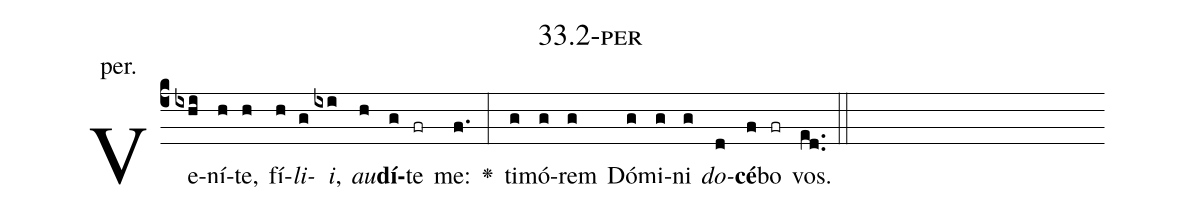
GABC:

name: 33.2-per;
annotation: per.;
%%
(c4)Ve(ixhi)ní(h)te,(h) fí(h)<i>li</i>(g)<i>i</i>,(ixi) <i>au</i>(h)<b>dí</b>(g)te(fr) me:(f.) <v>\greheightstar</v>(:) ti(g)mó(g)rem(g) Dó(g)mi(g)ni(g) <i>do</i>(d)<b>cé</b>(f)bo(fr) vos.(ed..) (::)


%E(g) u(g) o(g) u(d) a(f) e.(ed..) (::)
